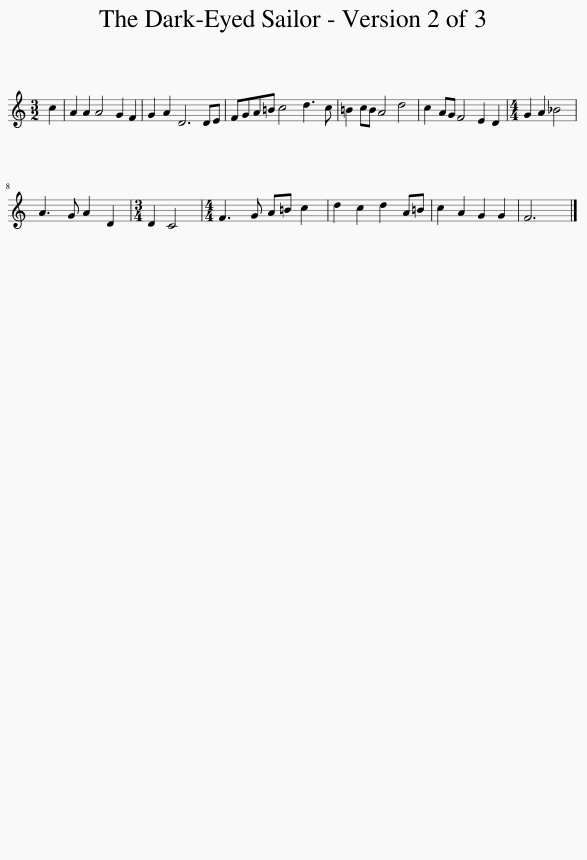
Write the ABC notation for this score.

X:1
L:1/8
M:3/2
I:linebreak $
K:C
V:1 treble
V:1
 c2 | A2 A2 A4 G2 F2 | G2 A2 D6 DE | FGA=B c4 d3 c | =B2 cB A4 d4 | %5
 c2 AG F4 E2 D2 |[M:4/4] G2 A2 _B4 |$ A3 G A2 D2 |[M:3/4] D2 C4 |[M:4/4] F3 G A=B c2 | %10
 d2 c2 d2 A=B | c2 A2 G2 G2 | F6 |] %13
